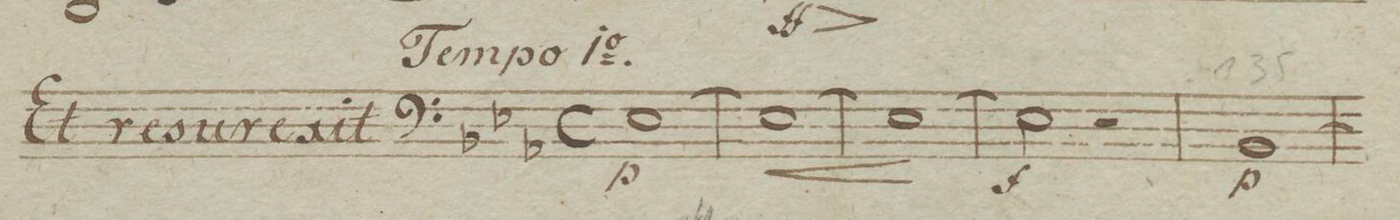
**kern	**dynam
*I"Fagotto Primo.	*
*clefF4	*
*k[b-e-a-]	*
*met(c)	*
*M4/4	*
[1E-	p
=128	=128
1E-_	.
.	<
=129	=129
1E-_	[[
=130	=130
2E-\]	f
2r	.
=131	=131
[>1BB-	p
=132	=132
*-	*-
